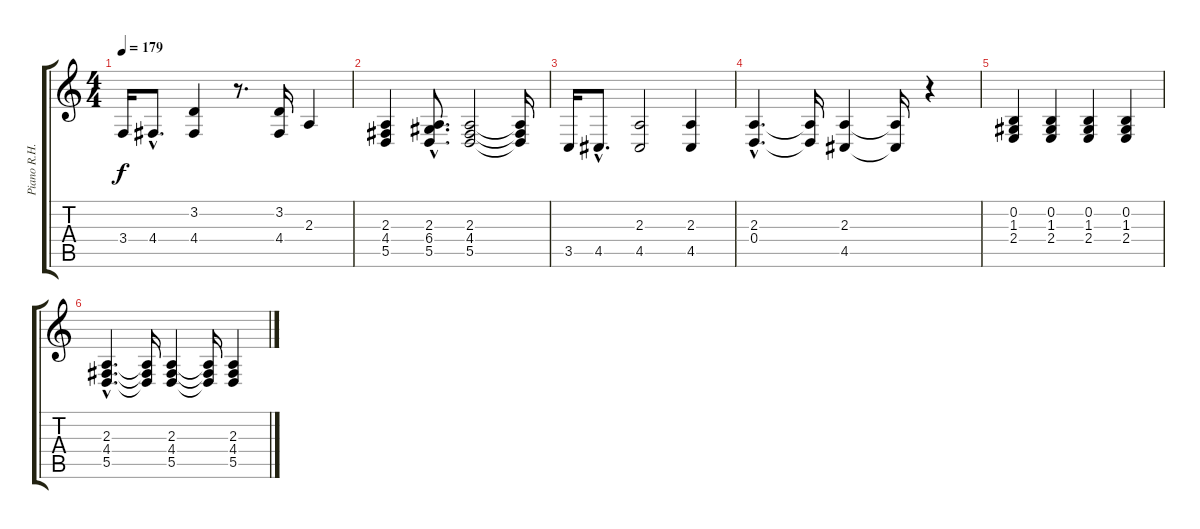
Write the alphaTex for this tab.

\track ("Piano R.H." "Piano R.H.") {instrument acousticgrandpiano}
\staff {score tabs}
\tuning (E4 B3 G3 D3 A2 E2) {hide}
\ts (4 4)
\tempo 179
\clef g2
\ks c
3.4.16{dy f} 4.4{hac}.8{d} (3.2 4.4).4 r.8{d} (3.2 4.4).16 2.3.4 |
(2.3 4.4 5.5).4 (2.3{hac} 6.4{hac} 5.5{hac}).8{d} (2.3 4.4 5.5).2 (2.3{t} 4.4{t} 5.5{t}).16 |
3.5.16 4.5{hac}.8{d} (2.3 4.5).2 (2.3 4.5).4 |
(2.3{hac} 0.4{hac}).4{d} (2.3{t} 0.4{t}).16 (2.3 4.5).4 (2.3{t} 4.5{t}).16 r.4 |
(0.2 1.3 2.4).4{volume 12} (0.2 1.3 2.4).4{volume 11} (0.2 1.3 2.4).4{volume 10} (0.2 1.3 2.4).4{volume 10} |
(2.3{hac} 4.4{hac} 5.5{hac}).4{d volume 9} (2.3{t} 4.4{t} 5.5{t}).16 (2.3 4.4 5.5).4{volume 8} (2.3{t} 4.4{t} 5.5{t}).16 (2.3 4.4 5.5).4{volume 7}
